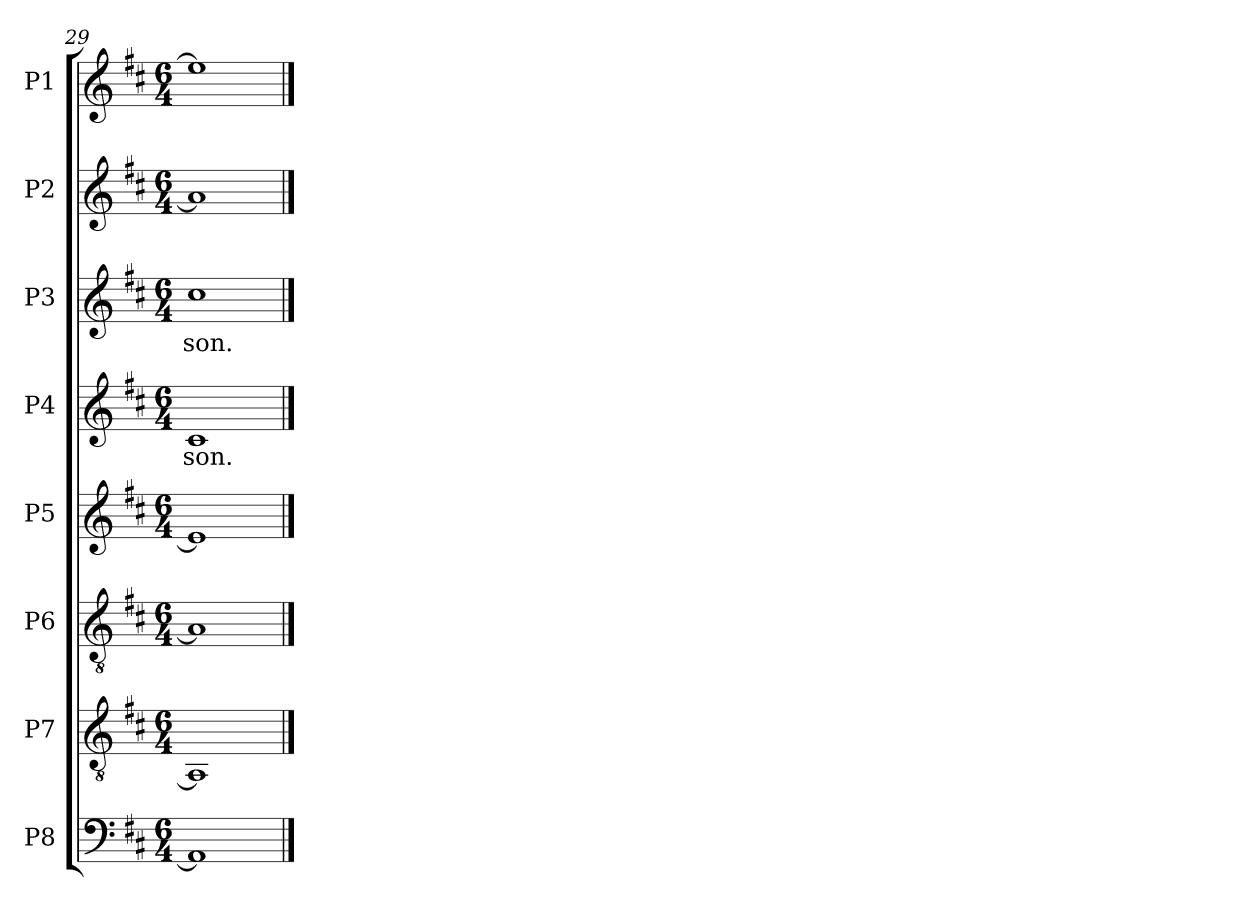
**kern	**kern	**kern	**kern	**kern	**text	**kern	**text	**kern	**kern
*part8	*part7	*part6	*part5	*part4	*part4	*part3	*part3	*part2	*part1
*staff8	*staff7	*staff6	*staff5	*staff4	*staff4	*staff3	*staff3	*staff2	*staff1
*I"P8	*I"P7	*I"P6	*I"P5	*I"P4	*	*I"P3	*	*I"P2	*I"P1
*clefF4	*clefGv2	*clefGv2	*clefG2	*clefG2	*	*clefG2	*	*clefG2	*clefG2
*	*ITrd7c12	*ITrd7c12	*	*	*	*	*	*	*
*k[f#c#]	*k[f#c#]	*k[f#c#]	*k[f#c#]	*k[f#c#]	*	*k[f#c#]	*	*k[f#c#]	*k[f#c#]
*D:	*D:	*D:	*D:	*D:	*	*D:	*	*D:	*D:
*M6/4	*M6/4	*M6/4	*M6/4	*M6/4	*	*M6/4	*	*M6/4	*M6/4
=29	=29	=29	=29	=29	=29	=29	=29	=29	=29
!	!	!	!	!	!LO:LY:b:color=#000000	!	!	!	!
!	!	!	!	!	!	!	!LO:LY:b:color=#000000	!	!
1AAi]	1AAAi]	1AAi]	1ei]	1c#i	-son.	1cc#i	-son.	1ai]	1eei]
==	==	==	==	==	==	==	==	==	==
*-	*-	*-	*-	*-	*-	*-	*-	*-	*-
